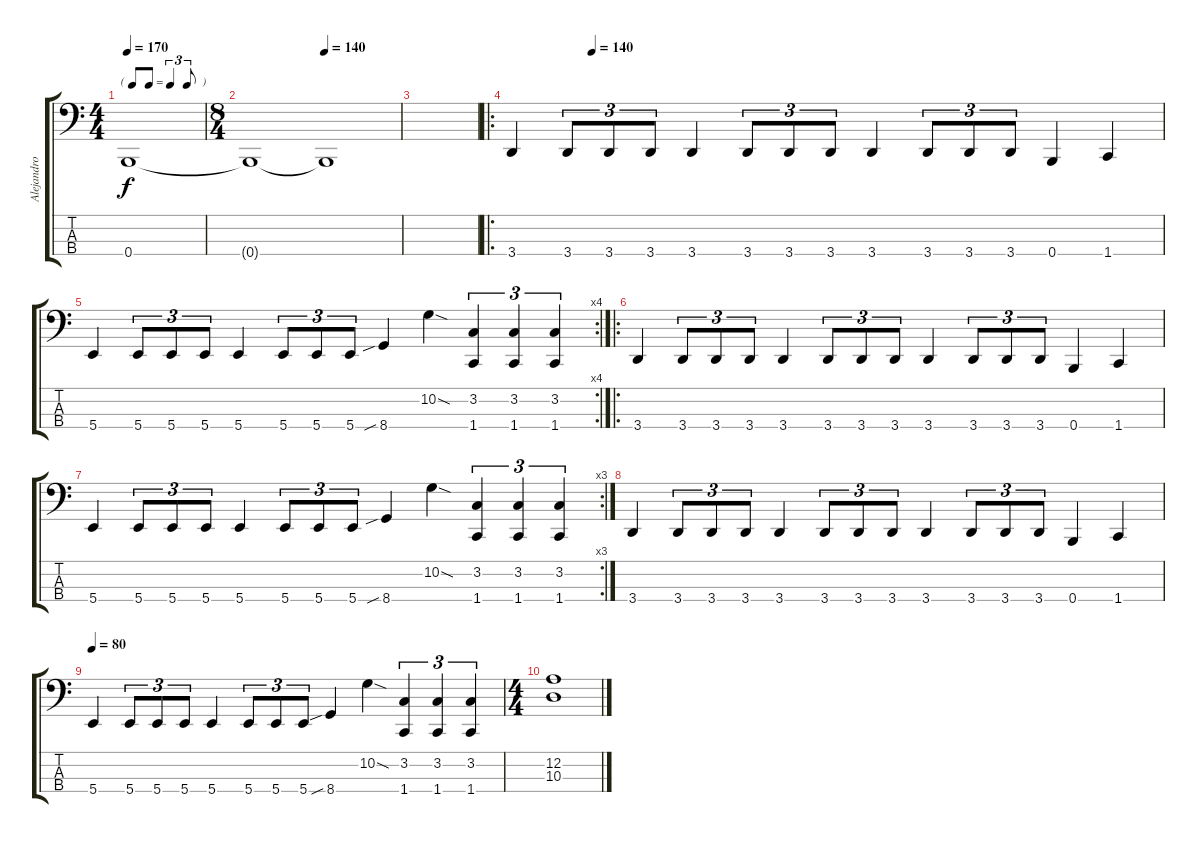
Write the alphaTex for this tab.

\track ("Alejandro" "Alejandro") {instrument electricbasspick}
\staff {score tabs}
\tuning (D2 A1 E1 B0) {hide}
\ts (4 4)
\tf triplet8th
\tempo 170
\clef f4
\ks c
0.4.1{dy f} |
\ts (8 4)
\tempo (140 0.5)
0.4{t}.1 0.4{t}.1 |
|
\ro
\tempo (140 0.125)
3.4.4 3.4.8{tu (3 2)} 3.4.8{tu (3 2)} 3.4.8{tu (3 2)} 3.4.4 3.4.8{tu (3 2)} 3.4.8{tu (3 2)} 3.4.8{tu (3 2)} 3.4.4 3.4.8{tu (3 2)} 3.4.8{tu (3 2)} 3.4.8{tu (3 2)} 0.4.4 1.4.4 |
\rc 4
5.4.4 5.4.8{tu (3 2)} 5.4.8{tu (3 2)} 5.4.8{tu (3 2)} 5.4.4 5.4.8{tu (3 2)} 5.4.8{tu (3 2)} 5.4.8{tu (3 2)} 8.4{sib}.4 10.2{sod}.4 (3.2 1.4).4{tu (3 2)} (3.2 1.4).4{tu (3 2)} (3.2 1.4).4{tu (3 2)} |
\ro
3.4.4 3.4.8{tu (3 2)} 3.4.8{tu (3 2)} 3.4.8{tu (3 2)} 3.4.4 3.4.8{tu (3 2)} 3.4.8{tu (3 2)} 3.4.8{tu (3 2)} 3.4.4 3.4.8{tu (3 2)} 3.4.8{tu (3 2)} 3.4.8{tu (3 2)} 0.4.4 1.4.4 |
\rc 3
5.4.4 5.4.8{tu (3 2)} 5.4.8{tu (3 2)} 5.4.8{tu (3 2)} 5.4.4 5.4.8{tu (3 2)} 5.4.8{tu (3 2)} 5.4.8{tu (3 2)} 8.4{sib}.4 10.2{sod}.4 (3.2 1.4).4{tu (3 2)} (3.2 1.4).4{tu (3 2)} (3.2 1.4).4{tu (3 2)} |
3.4.4 3.4.8{tu (3 2)} 3.4.8{tu (3 2)} 3.4.8{tu (3 2)} 3.4.4 3.4.8{tu (3 2)} 3.4.8{tu (3 2)} 3.4.8{tu (3 2)} 3.4.4 3.4.8{tu (3 2)} 3.4.8{tu (3 2)} 3.4.8{tu (3 2)} 0.4.4 1.4.4 |
\tempo 80
5.4.4 5.4.8{tu (3 2)} 5.4.8{tu (3 2)} 5.4.8{tu (3 2)} 5.4.4 5.4.8{tu (3 2)} 5.4.8{tu (3 2)} 5.4.8{tu (3 2)} 8.4{sib}.4 10.2{sod}.4 (3.2 1.4).4{tu (3 2)} (3.2 1.4).4{tu (3 2)} (3.2 1.4).4{tu (3 2)} |
\ts (4 4)
(12.2 10.3).1
